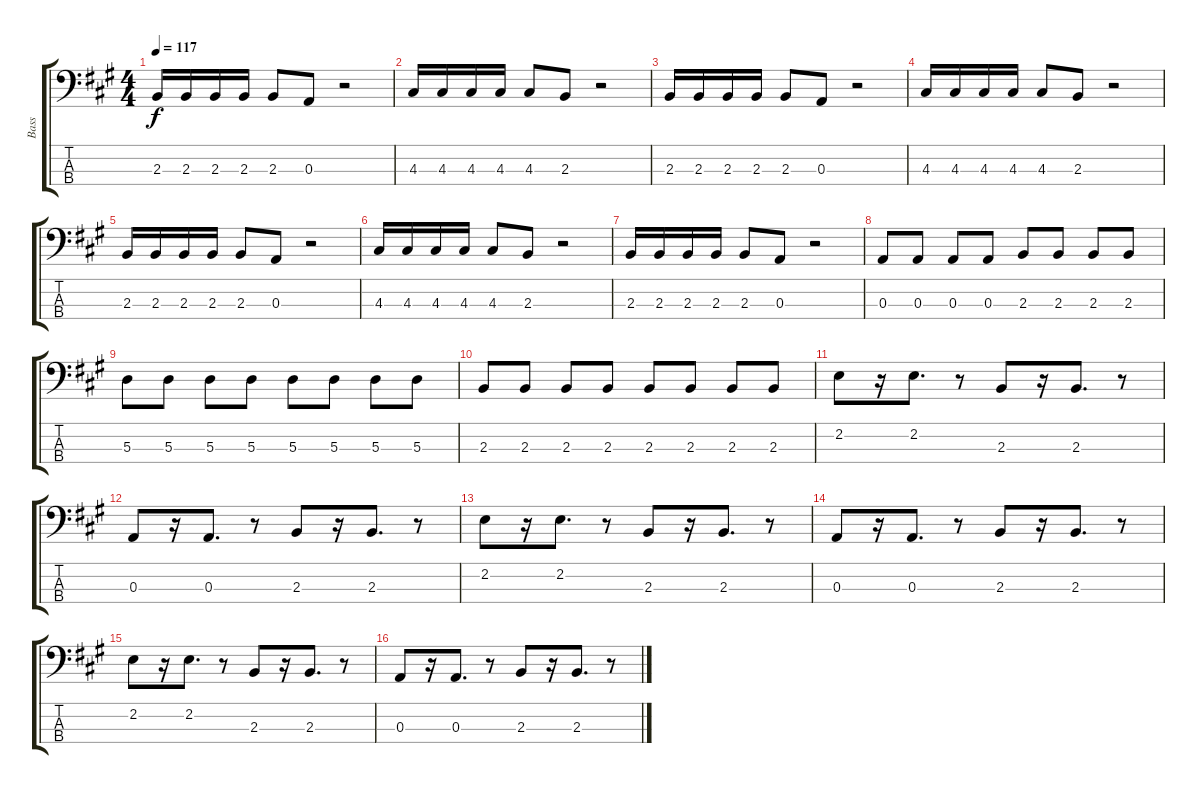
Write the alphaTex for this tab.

\track ("Bass" "Bass") {instrument electricbassfinger}
\staff {score tabs}
\tuning (G2 D2 A1 E1) {hide}
\ts (4 4)
\tempo 117
\clef f4
\ks a
2.3.16{dy f} 2.3.16 2.3.16 2.3.16 2.3.8 0.3.8 r.2 |
4.3.16 4.3.16 4.3.16 4.3.16 4.3.8 2.3.8 r.2 |
2.3.16 2.3.16 2.3.16 2.3.16 2.3.8 0.3.8 r.2 |
4.3.16 4.3.16 4.3.16 4.3.16 4.3.8 2.3.8 r.2 |
2.3.16 2.3.16 2.3.16 2.3.16 2.3.8 0.3.8 r.2 |
4.3.16 4.3.16 4.3.16 4.3.16 4.3.8 2.3.8 r.2 |
2.3.16 2.3.16 2.3.16 2.3.16 2.3.8 0.3.8 r.2 |
0.3.8 0.3.8 0.3.8 0.3.8 2.3.8 2.3.8 2.3.8 2.3.8 |
5.3.8 5.3.8 5.3.8 5.3.8 5.3.8 5.3.8 5.3.8 5.3.8 |
2.3.8 2.3.8 2.3.8 2.3.8 2.3.8 2.3.8 2.3.8 2.3.8 |
2.2.8 r.16 2.2.8{d} r.8 2.3.8 r.16 2.3.8{d} r.8 |
0.3.8 r.16 0.3.8{d} r.8 2.3.8 r.16 2.3.8{d} r.8 |
2.2.8 r.16 2.2.8{d} r.8 2.3.8 r.16 2.3.8{d} r.8 |
0.3.8 r.16 0.3.8{d} r.8 2.3.8 r.16 2.3.8{d} r.8 |
2.2.8 r.16 2.2.8{d} r.8 2.3.8 r.16 2.3.8{d} r.8 |
0.3.8 r.16 0.3.8{d} r.8 2.3.8 r.16 2.3.8{d} r.8
